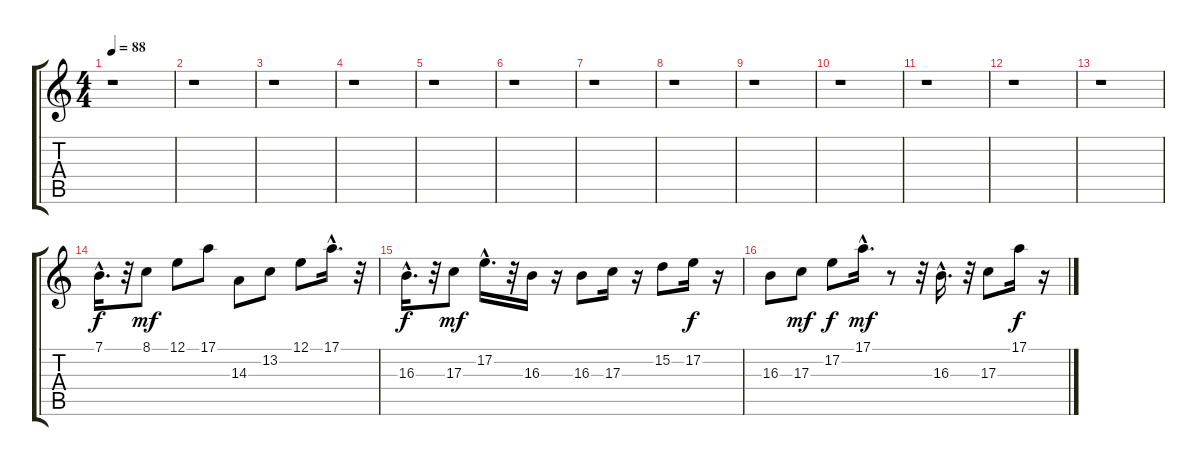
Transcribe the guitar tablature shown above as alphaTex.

\track "" {instrument acousticgrandpiano}
\staff {score tabs}
\tuning (E4 B3 G3 D3 A2 E2) {hide}
\ts (4 4)
\tempo 88
\clef g2
\ks c
r.1{dy f instrument acousticgrandpiano} |
r.1 |
r.1 |
r.1 |
r.1 |
r.1 |
r.1 |
r.1 |
r.1 |
r.1 |
r.1 |
r.1 |
r.1 |
7.1{hac}.16{d} r.32 8.1.8{dy mf} 12.1.8 17.1.8 14.3.8 13.2.8 12.1.8 17.1{hac}.16{d} r.32 |
16.3{hac}.16{d dy f} r.32 17.3.8{dy mf} 17.2{hac}.16{d} r.32 16.3.16 r.16 16.3.8 17.3.16 r.16 15.2.8 17.2.16{dy f} r.16 |
16.3.8 17.3.8{dy mf} 17.2.8{dy f} 17.1{hac}.16{d dy mf} r.8 r.32 16.3{hac}.16{d} r.32 17.3.8 17.1.16{dy f} r.16
